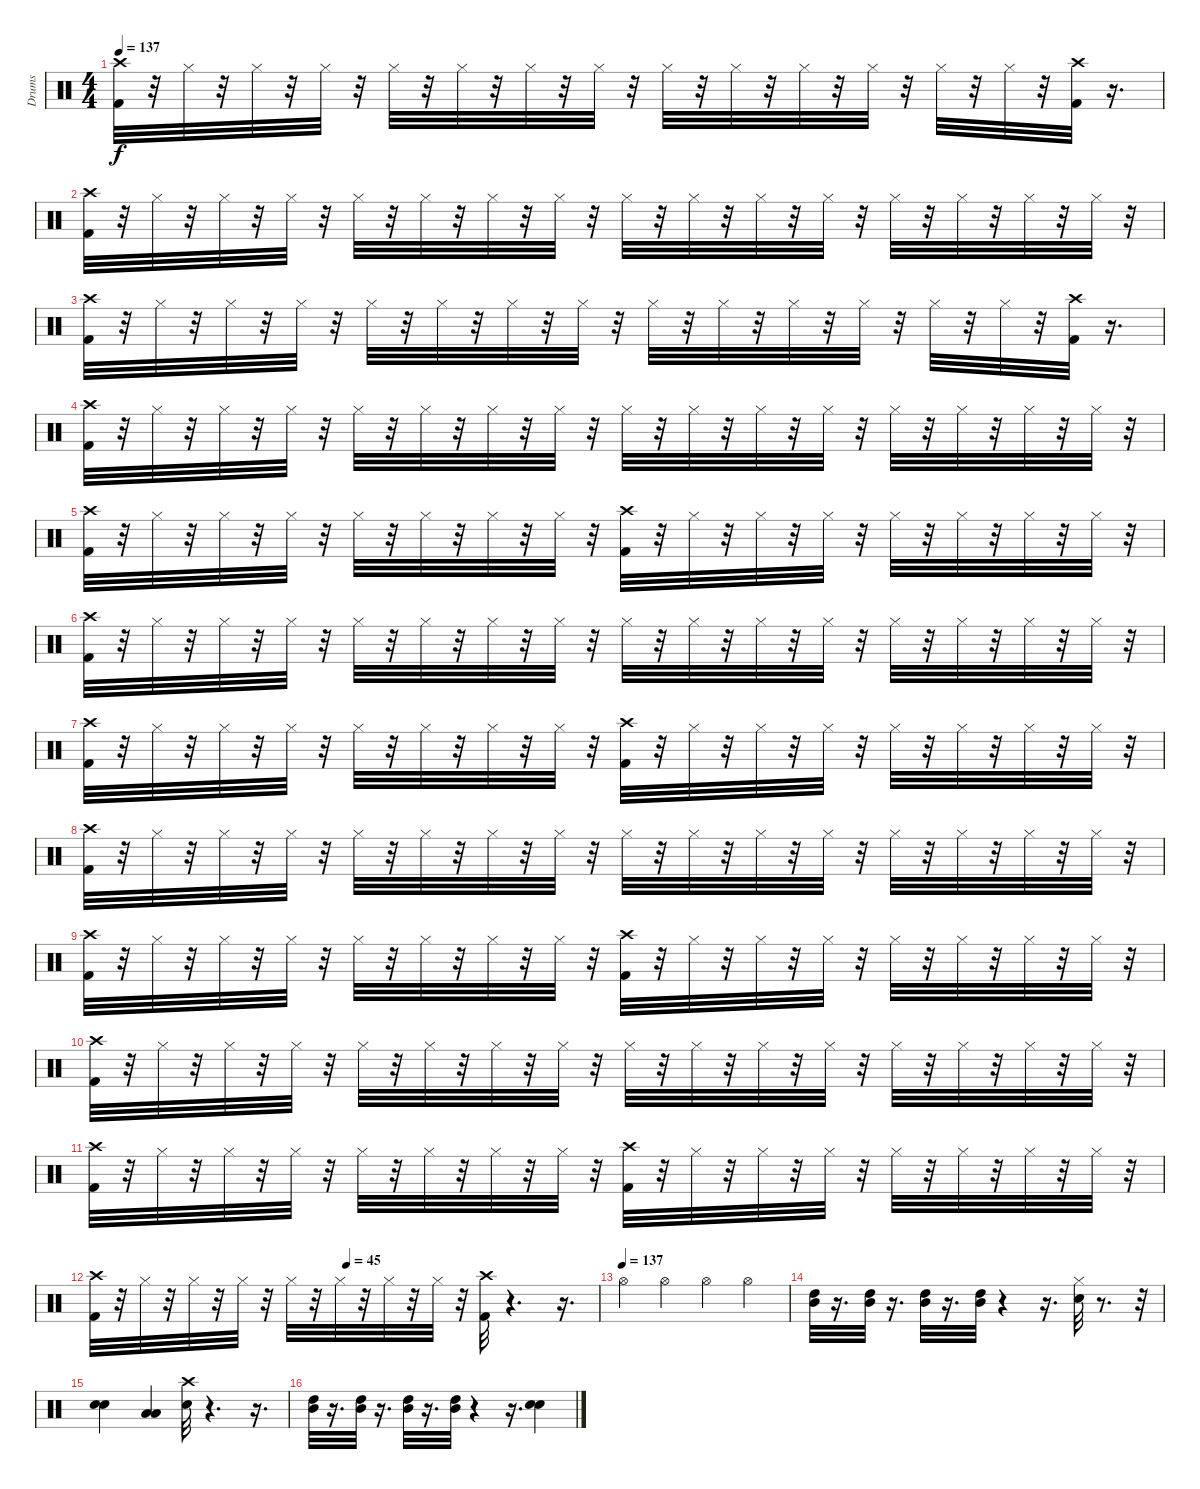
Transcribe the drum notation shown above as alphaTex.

\track ("Drums" "Drums") {instrument percussion}
\staff {score}
\articulation defaults
\ts (4 4)
\tempo 137
\clef neutral
\ks c
("Crash high (hit)" "Kick (hit) 2").32{dy f} r.32 "Hi-Hat (closed)".32 r.32 "Hi-Hat (closed)".32 r.32 "Hi-Hat (closed)".32 r.32 "Hi-Hat (closed)".32 r.32 "Hi-Hat (closed)".32 r.32 "Hi-Hat (closed)".32 r.32 "Hi-Hat (closed)".32 r.32 "Hi-Hat (closed)".32 r.32 "Hi-Hat (closed)".32 r.32 "Hi-Hat (closed)".32 r.32 "Hi-Hat (closed)".32 r.32 "Hi-Hat (closed)".32 r.32 "Hi-Hat (closed)".32 r.32 ("Crash high (hit)" "Kick (hit) 2").32 r.16{d} |
("Kick (hit) 2" "Crash high (hit)").32 r.32 "Hi-Hat (closed)".32 r.32 "Hi-Hat (closed)".32 r.32 "Hi-Hat (closed)".32 r.32 "Hi-Hat (closed)".32 r.32 "Hi-Hat (closed)".32 r.32 "Hi-Hat (closed)".32 r.32 "Hi-Hat (closed)".32 r.32 "Hi-Hat (closed)".32 r.32 "Hi-Hat (closed)".32 r.32 "Hi-Hat (closed)".32 r.32 "Hi-Hat (closed)".32 r.32 "Hi-Hat (closed)".32 r.32 "Hi-Hat (closed)".32 r.32 "Hi-Hat (closed)".32 r.32 "Hi-Hat (closed)".32 r.32 |
("Crash high (hit)" "Kick (hit) 2").32 r.32 "Hi-Hat (closed)".32 r.32 "Hi-Hat (closed)".32 r.32 "Hi-Hat (closed)".32 r.32 "Hi-Hat (closed)".32 r.32 "Hi-Hat (closed)".32 r.32 "Hi-Hat (closed)".32 r.32 "Hi-Hat (closed)".32 r.32 "Hi-Hat (closed)".32 r.32 "Hi-Hat (closed)".32 r.32 "Hi-Hat (closed)".32 r.32 "Hi-Hat (closed)".32 r.32 "Hi-Hat (closed)".32 r.32 "Hi-Hat (closed)".32 r.32 ("Crash high (hit)" "Kick (hit) 2").32 r.16{d} |
("Kick (hit) 2" "Crash high (hit)").32 r.32 "Hi-Hat (closed)".32 r.32 "Hi-Hat (closed)".32 r.32 "Hi-Hat (closed)".32 r.32 "Hi-Hat (closed)".32 r.32 "Hi-Hat (closed)".32 r.32 "Hi-Hat (closed)".32 r.32 "Hi-Hat (closed)".32 r.32 "Hi-Hat (closed)".32 r.32 "Hi-Hat (closed)".32 r.32 "Hi-Hat (closed)".32 r.32 "Hi-Hat (closed)".32 r.32 "Hi-Hat (closed)".32 r.32 "Hi-Hat (closed)".32 r.32 "Hi-Hat (closed)".32 r.32 "Hi-Hat (closed)".32 r.32 |
("Kick (hit) 2" "Crash high (hit)").32 r.32 "Hi-Hat (closed)".32 r.32 "Hi-Hat (closed)".32 r.32 "Hi-Hat (closed)".32 r.32 "Hi-Hat (closed)".32 r.32 "Hi-Hat (closed)".32 r.32 "Hi-Hat (closed)".32 r.32 "Hi-Hat (closed)".32 r.32 ("Kick (hit) 2" "Crash high (hit)").32 r.32 "Hi-Hat (closed)".32 r.32 "Hi-Hat (closed)".32 r.32 "Hi-Hat (closed)".32 r.32 "Hi-Hat (closed)".32 r.32 "Hi-Hat (closed)".32 r.32 "Hi-Hat (closed)".32 r.32 "Hi-Hat (closed)".32 r.32 |
("Kick (hit) 2" "Crash high (hit)").32 r.32 "Hi-Hat (closed)".32 r.32 "Hi-Hat (closed)".32 r.32 "Hi-Hat (closed)".32 r.32 "Hi-Hat (closed)".32 r.32 "Hi-Hat (closed)".32 r.32 "Hi-Hat (closed)".32 r.32 "Hi-Hat (closed)".32 r.32 "Hi-Hat (closed)".32 r.32 "Hi-Hat (closed)".32 r.32 "Hi-Hat (closed)".32 r.32 "Hi-Hat (closed)".32 r.32 "Hi-Hat (closed)".32 r.32 "Hi-Hat (closed)".32 r.32 "Hi-Hat (closed)".32 r.32 "Hi-Hat (closed)".32 r.32 |
("Kick (hit) 2" "Crash high (hit)").32 r.32 "Hi-Hat (closed)".32 r.32 "Hi-Hat (closed)".32 r.32 "Hi-Hat (closed)".32 r.32 "Hi-Hat (closed)".32 r.32 "Hi-Hat (closed)".32 r.32 "Hi-Hat (closed)".32 r.32 "Hi-Hat (closed)".32 r.32 ("Kick (hit) 2" "Crash high (hit)").32 r.32 "Hi-Hat (closed)".32 r.32 "Hi-Hat (closed)".32 r.32 "Hi-Hat (closed)".32 r.32 "Hi-Hat (closed)".32 r.32 "Hi-Hat (closed)".32 r.32 "Hi-Hat (closed)".32 r.32 "Hi-Hat (closed)".32 r.32 |
("Kick (hit) 2" "Crash high (hit)").32 r.32 "Hi-Hat (closed)".32 r.32 "Hi-Hat (closed)".32 r.32 "Hi-Hat (closed)".32 r.32 "Hi-Hat (closed)".32 r.32 "Hi-Hat (closed)".32 r.32 "Hi-Hat (closed)".32 r.32 "Hi-Hat (closed)".32 r.32 "Hi-Hat (closed)".32 r.32 "Hi-Hat (closed)".32 r.32 "Hi-Hat (closed)".32 r.32 "Hi-Hat (closed)".32 r.32 "Hi-Hat (closed)".32 r.32 "Hi-Hat (closed)".32 r.32 "Hi-Hat (closed)".32 r.32 "Hi-Hat (closed)".32 r.32 |
("Kick (hit) 2" "Crash high (hit)").32 r.32 "Hi-Hat (closed)".32 r.32 "Hi-Hat (closed)".32 r.32 "Hi-Hat (closed)".32 r.32 "Hi-Hat (closed)".32 r.32 "Hi-Hat (closed)".32 r.32 "Hi-Hat (closed)".32 r.32 "Hi-Hat (closed)".32 r.32 ("Kick (hit) 2" "Crash high (hit)").32 r.32 "Hi-Hat (closed)".32 r.32 "Hi-Hat (closed)".32 r.32 "Hi-Hat (closed)".32 r.32 "Hi-Hat (closed)".32 r.32 "Hi-Hat (closed)".32 r.32 "Hi-Hat (closed)".32 r.32 "Hi-Hat (closed)".32 r.32 |
("Kick (hit) 2" "Crash high (hit)").32 r.32 "Hi-Hat (closed)".32 r.32 "Hi-Hat (closed)".32 r.32 "Hi-Hat (closed)".32 r.32 "Hi-Hat (closed)".32 r.32 "Hi-Hat (closed)".32 r.32 "Hi-Hat (closed)".32 r.32 "Hi-Hat (closed)".32 r.32 "Hi-Hat (closed)".32 r.32 "Hi-Hat (closed)".32 r.32 "Hi-Hat (closed)".32 r.32 "Hi-Hat (closed)".32 r.32 "Hi-Hat (closed)".32 r.32 "Hi-Hat (closed)".32 r.32 "Hi-Hat (closed)".32 r.32 "Hi-Hat (closed)".32 r.32 |
("Kick (hit) 2" "Crash high (hit)").32 r.32 "Hi-Hat (closed)".32 r.32 "Hi-Hat (closed)".32 r.32 "Hi-Hat (closed)".32 r.32 "Hi-Hat (closed)".32 r.32 "Hi-Hat (closed)".32 r.32 "Hi-Hat (closed)".32 r.32 "Hi-Hat (closed)".32 r.32 ("Kick (hit) 2" "Crash high (hit)").32 r.32 "Hi-Hat (closed)".32 r.32 "Hi-Hat (closed)".32 r.32 "Hi-Hat (closed)".32 r.32 "Hi-Hat (closed)".32 r.32 "Hi-Hat (closed)".32 r.32 "Hi-Hat (closed)".32 r.32 "Hi-Hat (closed)".32 r.32 |
\tempo (45 0.5)
("Kick (hit) 2" "Crash high (hit)").32 r.32 "Hi-Hat (closed)".32 r.32 "Hi-Hat (closed)".32 r.32 "Hi-Hat (closed)".32 r.32 "Hi-Hat (closed)".32 r.32 "Hi-Hat (closed)".32 r.32 "Hi-Hat (closed)".32 r.32 "Hi-Hat (closed)".32 r.32 ("Kick (hit) 2" "Crash high (hit)").32 r.4{d} r.16{d} |
\tempo (137)
"Hi-Hat (open)".4 "Hi-Hat (open)".4 "Hi-Hat (open)".4 "Hi-Hat (open)".4 |
("High Tom (hit)" "Mid Tom (hit)").32 r.16{d} ("Mid Tom (hit)" "High Tom (hit)").32 r.16{d} ("Mid Tom (hit)" "High Tom (hit)").32 r.16{d} ("Mid Tom (hit)" "High Tom (hit)").32 r.4 r.16{d} ("Hi-Hat (closed)" "Snare (hit) 2").32 r.8{d} r.32 |
("Snare (hit) 2" "Snare (hit) 2").4 ("Low Tom (hit)" "Low Tom (hit)").4 ("Crash high (hit)" "Snare (hit) 2").32 r.4{d} r.16{d} |
("High Tom (hit)" "Mid Tom (hit)").32 r.16{d} ("Mid Tom (hit)" "High Tom (hit)").32 r.16{d} ("Mid Tom (hit)" "High Tom (hit)").32 r.16{d} ("Mid Tom (hit)" "High Tom (hit)").32 r.4 r.16{d} ("Snare (hit) 2" "Snare (hit) 2").4
